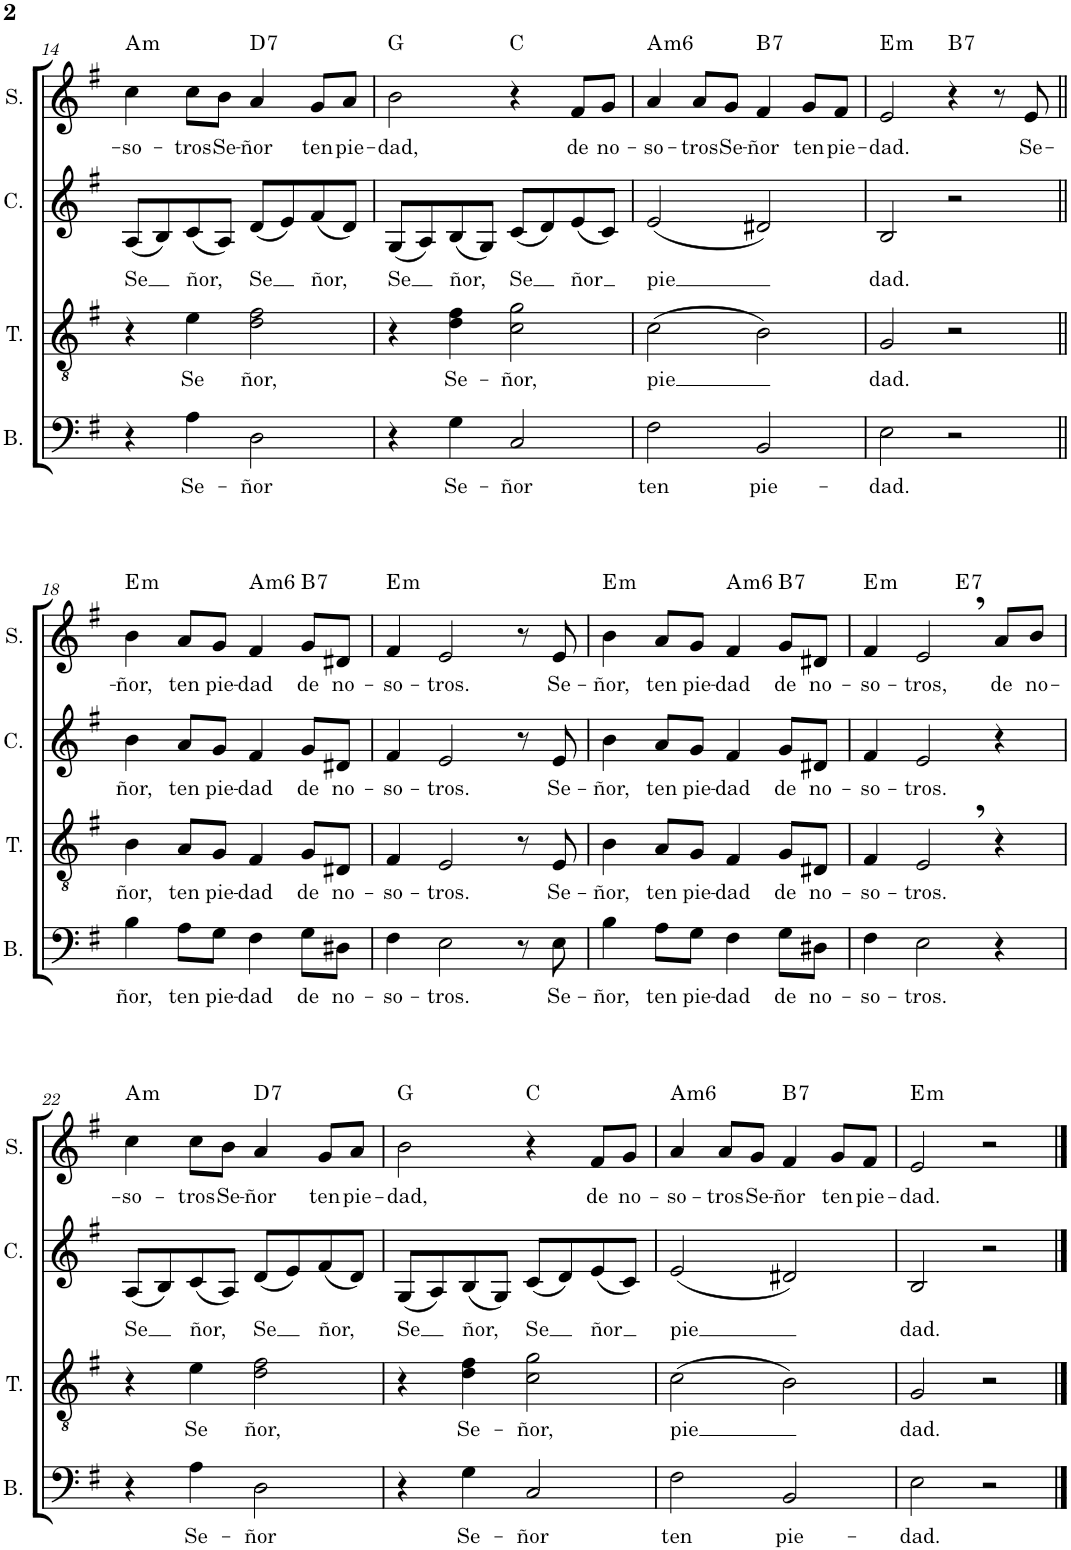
**kern	**text	**kern	**text	**kern	**text	**kern	**text	**harte
*part4	*part4	*part3	*part3	*part2	*part2	*part1	*part1	*part1
*staff4	*staff4	*staff3	*staff3	*staff2	*staff2	*staff1	*staff1	*
*I"Bajo	*	*I"Tenor	*	*I"Contralto	*	*I"Soprano	*	*
*I'B.	*	*I'T.	*	*I'C.	*	*I'S.	*	*
!!LO:PB:g=z
*clefF4	*	*clefGv2	*	*clefG2	*	*clefG2	*	*
*k[f#]	*	*k[f#]	*	*k[f#]	*	*k[f#]	*	*
*M4/4	*	*M4/4	*	*M4/4	*	*M4/4	*	*
=14	=14	=14	=14	=14	=14	=14	=14	=14
!	!	!	!	!	!LO:LY:b	!	!LO:LY:b	!LO:H:kt=m
4r	.	4r	.	(8A/L	Se	4cc\	-so-	A:min
.	.	.	.	8B/)	.	.	.	.
!	!LO:LY:b	!	!LO:LY:b	!	!LO:LY:b	!	!LO:LY:b	!
4A\	Se-	4e\	Se	(8c/	ñor,	8cc\L	-tros	.
!	!	!	!	!	!	!	!LO:LY:b	!
.	.	.	.	8A/J)	.	8b\J	Se-	.
!	!LO:LY:b	!	!LO:LY:b	!	!LO:LY:b	!	!LO:LY:b	!LO:H:kt=7
2D\	-ñor	2d\ 2f#\	-ñor,	(8d/L	Se	4a/	-ñor	D:7
.	.	.	.	8e/)	.	.	.	.
!	!	!	!	!	!LO:LY:b	!	!LO:LY:b	!
.	.	.	.	(8f#/	ñor,	8g/L	ten	.
!	!	!	!	!	!	!	!LO:LY:b	!
.	.	.	.	8d/J)	.	8a/J	pie-	.
=15	=15	=15	=15	=15	=15	=15	=15	=15
!	!	!	!	!	!LO:LY:b	!	!LO:LY:b	!
4r	.	4r	.	(8G/L	Se	2b\	-dad,	G:maj
.	.	.	.	8A/)	.	.	.	.
!	!LO:LY:b	!	!LO:LY:b	!	!LO:LY:b	!	!	!
4G\	Se-	4d\ 4f#\	Se-	(8B/	ñor,	.	.	.
.	.	.	.	8G/J)	.	.	.	.
!	!LO:LY:b	!	!LO:LY:b	!	!LO:LY:b	!	!	!
2C/	-ñor	2c\ 2g\	-ñor,	(8c/L	Se	4r	.	C:maj
.	.	.	.	8d/)	.	.	.	.
!	!	!	!	!	!LO:LY:b	!	!LO:LY:b	!
.	.	.	.	(8e/	ñor	8f#/L	de	.
!	!	!	!	!	!	!	!LO:LY:b	!
.	.	.	.	8c/J)	.	8g/J	no-	.
=16	=16	=16	=16	=16	=16	=16	=16	=16
!	!LO:LY:b	!	!LO:LY:b	!	!LO:LY:b	!	!LO:LY:b	!LO:H:kt=m6
2F#\	ten	(2c\	pie	(2e/	pie	4a/	-so-	A:min6
!	!	!	!	!	!	!	!LO:LY:b	!
.	.	.	.	.	.	8a/L	-tros	.
!	!	!	!	!	!	!	!LO:LY:b	!
.	.	.	.	.	.	8g/J	Se-	.
!	!LO:LY:b	!	!	!	!	!	!LO:LY:b	!LO:H:kt=7
2BB/	pie-	2B\)	.	2d#X/)	.	4f#/	-ñor	B:7
!	!	!	!	!	!	!	!LO:LY:b	!
.	.	.	.	.	.	8g/L	ten	.
!	!	!	!	!	!	!	!LO:LY:b	!
.	.	.	.	.	.	8f#/J	pie-	.
=17	=17	=17	=17	=17	=17	=17	=17	=17
!	!LO:LY:b	!	!LO:LY:b	!	!LO:LY:b	!	!LO:LY:b	!LO:H:kt=m
2E\	-dad.	2G/	dad.	2B/	dad.	2e/	-dad.	E:min
!	!	!	!	!	!	!	!	!LO:H:kt=7
2r	.	2r	.	2r	.	4r	.	B:7
.	.	.	.	.	.	8r	.	.
!	!	!	!	!	!	!	!LO:LY:b	!
.	.	.	.	.	.	8e/	Se-	.
!!LO:LB:g=z
=18||	=18||	=18||	=18||	=18||	=18||	=18||	=18||	=18||
!	!LO:LY:b	!	!LO:LY:b	!	!LO:LY:b	!	!LO:LY:b	!LO:H:kt=m
4B\	-ñor,	4B\	-ñor,	4b\	-ñor,	4b\	-ñor,	E:min
!	!LO:LY:b	!	!LO:LY:b	!	!LO:LY:b	!	!LO:LY:b	!
8A\L	ten	8A/L	ten	8a/L	ten	8a/L	ten	.
!	!LO:LY:b	!	!LO:LY:b	!	!LO:LY:b	!	!LO:LY:b	!
8G\J	pie-	8G/J	pie-	8g/J	pie-	8g/J	pie-	.
!	!LO:LY:b	!	!LO:LY:b	!	!LO:LY:b	!	!LO:LY:b	!LO:H:kt=m6
4F#\	-dad	4F#/	-dad	4f#/	-dad	4f#/	-dad	A:min6
!	!LO:LY:b	!	!LO:LY:b	!	!LO:LY:b	!	!LO:LY:b	!LO:H:kt=7
8G\L	de	8G/L	de	8g/L	de	8g/L	de	B:7
!	!LO:LY:b	!	!LO:LY:b	!	!LO:LY:b	!	!LO:LY:b	!
8D#X\J	no-	8D#X/J	no-	8d#X/J	no-	8d#X/J	no-	.
=19	=19	=19	=19	=19	=19	=19	=19	=19
!	!LO:LY:b	!	!LO:LY:b	!	!LO:LY:b	!	!LO:LY:b	!LO:H:kt=m
4F#\	-so-	4F#/	-so-	4f#/	-so-	4f#/	-so-	E:min
!	!LO:LY:b	!	!LO:LY:b	!	!LO:LY:b	!	!LO:LY:b	!
2E\	-tros.	2E/	-tros.	2e/	-tros.	2e/	-tros.	.
8r	.	8r	.	8r	.	8r	.	.
!	!LO:LY:b	!	!LO:LY:b	!	!LO:LY:b	!	!LO:LY:b	!
8E\	Se-	8E/	Se-	8e/	Se-	8e/	Se-	.
=20	=20	=20	=20	=20	=20	=20	=20	=20
!	!LO:LY:b	!	!LO:LY:b	!	!LO:LY:b	!	!LO:LY:b	!LO:H:kt=m
4B\	-ñor,	4B\	-ñor,	4b\	-ñor,	4b\	-ñor,	E:min
!	!LO:LY:b	!	!LO:LY:b	!	!LO:LY:b	!	!LO:LY:b	!
8A\L	ten	8A/L	ten	8a/L	ten	8a/L	ten	.
!	!LO:LY:b	!	!LO:LY:b	!	!LO:LY:b	!	!LO:LY:b	!
8G\J	pie-	8G/J	pie-	8g/J	pie-	8g/J	pie-	.
!	!LO:LY:b	!	!LO:LY:b	!	!LO:LY:b	!	!LO:LY:b	!LO:H:kt=m6
4F#\	-dad	4F#/	-dad	4f#/	-dad	4f#/	-dad	A:min6
!	!LO:LY:b	!	!LO:LY:b	!	!LO:LY:b	!	!LO:LY:b	!LO:H:kt=7
8G\L	de	8G/L	de	8g/L	de	8g/L	de	B:7
!	!LO:LY:b	!	!LO:LY:b	!	!LO:LY:b	!	!LO:LY:b	!
8D#X\J	no-	8D#X/J	no-	8d#X/J	no-	8d#X/J	no-	.
=21	=21	=21	=21	=21	=21	=21	=21	=21
!	!LO:LY:b	!	!LO:LY:b	!	!LO:LY:b	!	!LO:LY:b	!LO:H:kt=m
*	*	*	*	*	*	*^	*	*
4F#\	-so-	4F#/	-so-	4f#/	-so-	4f#/	2ryy	-so-	E:min
!	!LO:LY:b	!	!LO:LY:b	!	!LO:LY:b	!	!	!LO:LY:b	!
2E\	-tros.	2E,/	-tros.	2e/	-tros.	2e,/	.	-tros,	.
!	!	!	!	!	!	!	!	!	!LO:H:kt=7
.	.	.	.	.	.	.	2ryy	.	E:7
!	!	!	!	!	!	!	!	!LO:LY:b	!
4r	.	4r	.	4r	.	8a/L	.	de	.
!	!	!	!	!	!	!	!	!LO:LY:b	!
.	.	.	.	.	.	8b/J	.	no-	.
!!LO:LB:g=z
=22	=22	=22	=22	=22	=22	=22	=22	=22	=22
!	!	!	!	!	!LO:LY:b	!	!	!LO:LY:b	!LO:H:kt=m
*	*	*	*	*	*	*v	*v	*	*
4r	.	4r	.	(8A/L	Se	4cc\	-so-	A:min
.	.	.	.	8B/)	.	.	.	.
!	!LO:LY:b	!	!LO:LY:b	!	!LO:LY:b	!	!LO:LY:b	!
4A\	Se-	4e\	Se	(8c/	ñor,	8cc\L	-tros	.
!	!	!	!	!	!	!	!LO:LY:b	!
.	.	.	.	8A/J)	.	8b\J	Se-	.
!	!LO:LY:b	!	!LO:LY:b	!	!LO:LY:b	!	!LO:LY:b	!LO:H:kt=7
2D\	-ñor	2d\ 2f#\	-ñor,	(8d/L	Se	4a/	-ñor	D:7
.	.	.	.	8e/)	.	.	.	.
!	!	!	!	!	!LO:LY:b	!	!LO:LY:b	!
.	.	.	.	(8f#/	ñor,	8g/L	ten	.
!	!	!	!	!	!	!	!LO:LY:b	!
.	.	.	.	8d/J)	.	8a/J	pie-	.
=23	=23	=23	=23	=23	=23	=23	=23	=23
!	!	!	!	!	!LO:LY:b	!	!LO:LY:b	!
4r	.	4r	.	(8G/L	Se	2b\	-dad,	G:maj
.	.	.	.	8A/)	.	.	.	.
!	!LO:LY:b	!	!LO:LY:b	!	!LO:LY:b	!	!	!
4G\	Se-	4d\ 4f#\	Se-	(8B/	ñor,	.	.	.
.	.	.	.	8G/J)	.	.	.	.
!	!LO:LY:b	!	!LO:LY:b	!	!LO:LY:b	!	!	!
2C/	-ñor	2c\ 2g\	-ñor,	(8c/L	Se	4r	.	C:maj
.	.	.	.	8d/)	.	.	.	.
!	!	!	!	!	!LO:LY:b	!	!LO:LY:b	!
.	.	.	.	(8e/	ñor	8f#/L	de	.
!	!	!	!	!	!	!	!LO:LY:b	!
.	.	.	.	8c/J)	.	8g/J	no-	.
=24	=24	=24	=24	=24	=24	=24	=24	=24
!	!LO:LY:b	!	!LO:LY:b	!	!LO:LY:b	!	!LO:LY:b	!LO:H:kt=m6
2F#\	ten	(2c\	pie	(2e/	pie	4a/	-so-	A:min6
!	!	!	!	!	!	!	!LO:LY:b	!
.	.	.	.	.	.	8a/L	-tros	.
!	!	!	!	!	!	!	!LO:LY:b	!
.	.	.	.	.	.	8g/J	Se-	.
!	!LO:LY:b	!	!	!	!	!	!LO:LY:b	!LO:H:kt=7
2BB/	pie-	2B\)	.	2d#X/)	.	4f#/	-ñor	B:7
!	!	!	!	!	!	!	!LO:LY:b	!
.	.	.	.	.	.	8g/L	ten	.
!	!	!	!	!	!	!	!LO:LY:b	!
.	.	.	.	.	.	8f#/J	pie-	.
=25	=25	=25	=25	=25	=25	=25	=25	=25
!	!LO:LY:b	!	!LO:LY:b	!	!LO:LY:b	!	!LO:LY:b	!LO:H:kt=m
2E\	-dad.	2G/	dad.	2B/	dad.	2e/	-dad.	E:min
2r	.	2r	.	2r	.	2r	.	.
==	==	==	==	==	==	==	==	==
*-	*-	*-	*-	*-	*-	*-	*-	*-
